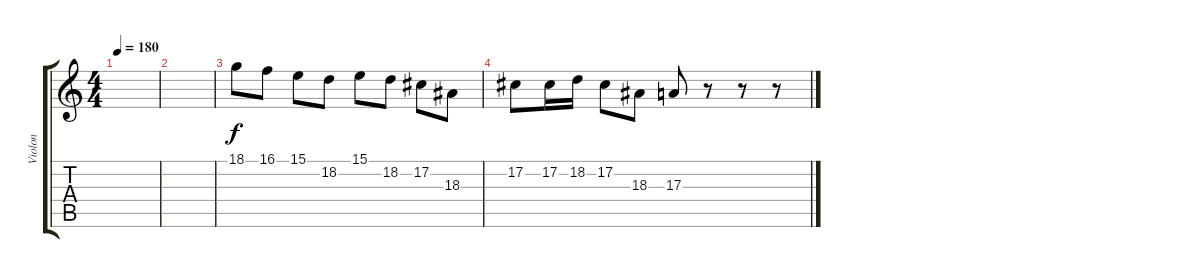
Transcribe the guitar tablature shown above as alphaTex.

\track ("Violon" "Violon") {instrument violin}
\staff {score tabs}
\tuning (Db4 Ab3 E3 B2 Gb2 B1) {hide}
\ts (4 4)
\tempo 180
\clef g2
\ks c
|
|
18.1.8 16.1.8 15.1.8 18.2.8 15.1.8 18.2.8 17.2.8 18.3.8 |
17.2.8 17.2.16 18.2.16 17.2.8 18.3.8 17.3.8 r.8 r.8 r.8
